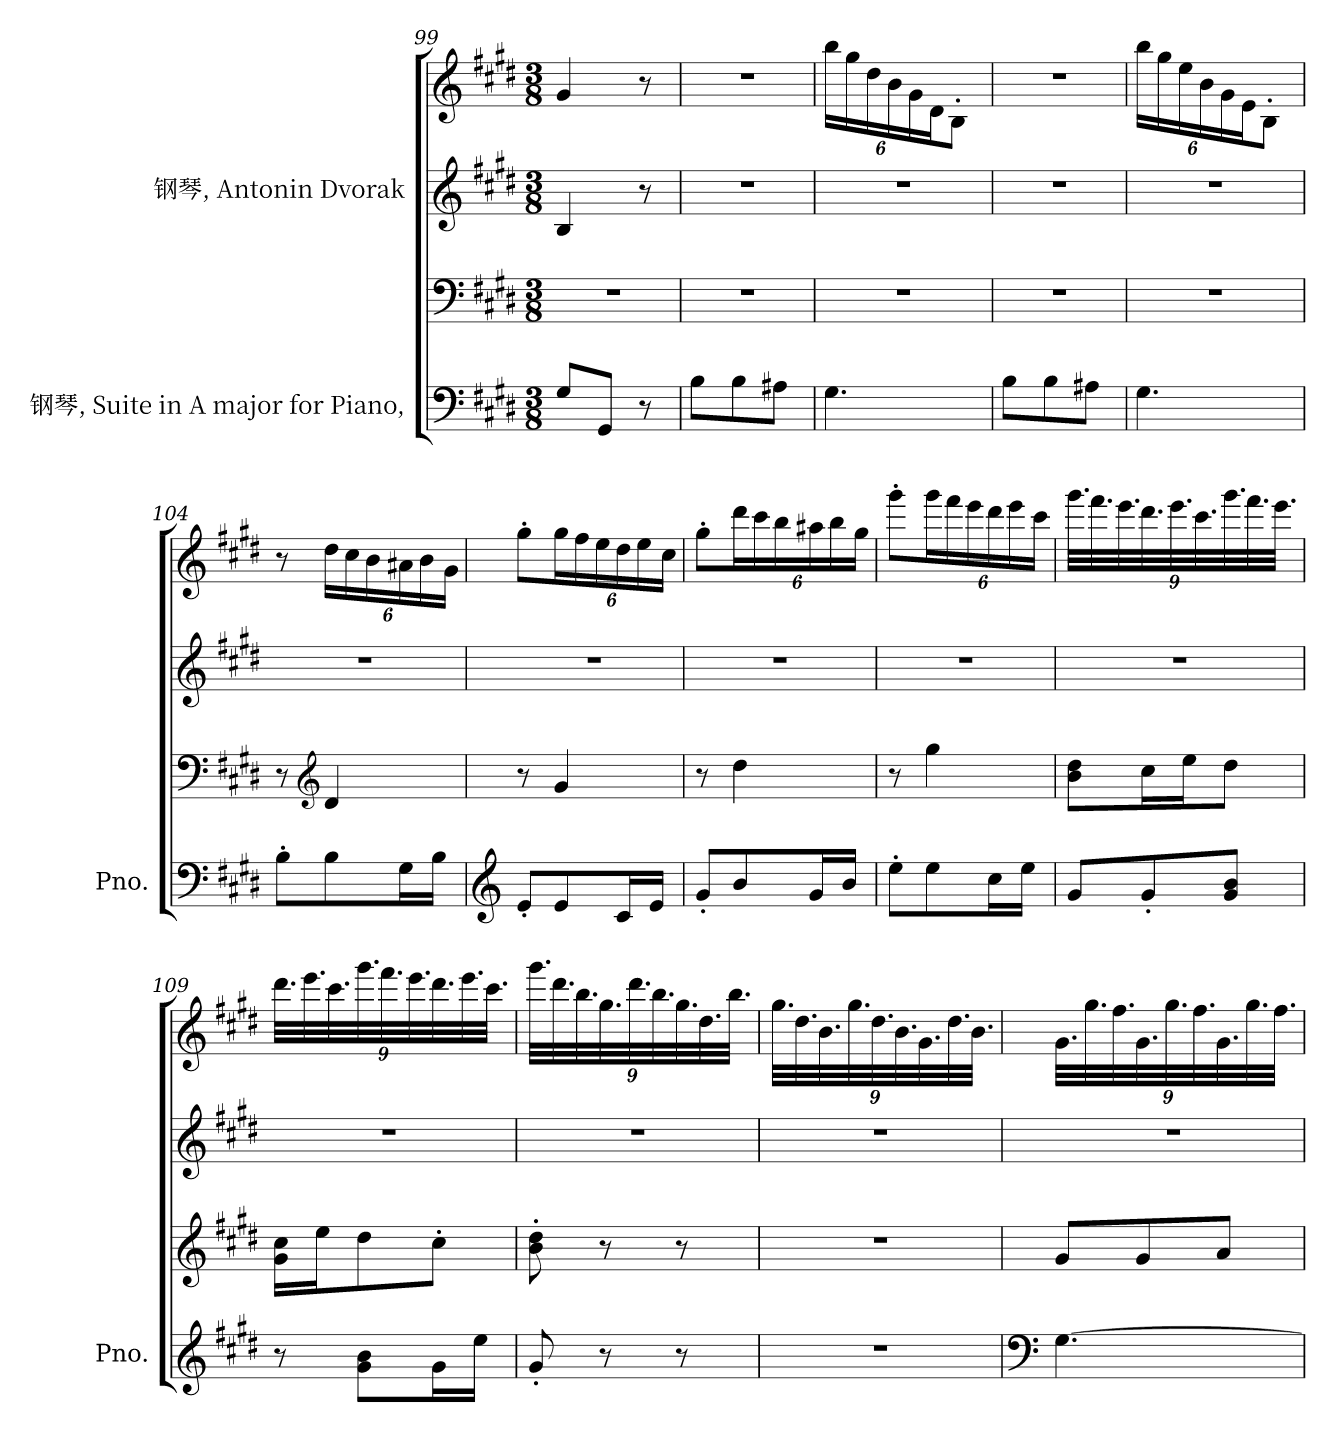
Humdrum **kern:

**kern	**kern	**kern	**kern
*part2	*part2	*part1	*part1
*staff4	*staff3	*staff2	*staff1
*I"钢琴, Suite in A major for Piano,	*	*I"钢琴, Antonin Dvorak	*
*I'Pno.	*	*	*
*clefF4	*clefF4	*clefG2	*clefG2
*k[f#c#g#d#]	*k[f#c#g#d#]	*k[f#c#g#d#]	*k[f#c#g#d#]
*M3/8	*M3/8	*M3/8	*M3/8
=99	=99	=99	=99
8G#/L	4.r	4B/	4g#/
8GG#/J	.	.	.
8r	.	8r	8r
=100	=100	=100	=100
8B\L	4.r	4.r	4.r
8B\	.	.	.
8A#X\J	.	.	.
=101	=101	=101	=101
*	*	*	*Xbrackettup
4.G#\	4.r	4.r	24bb\LL
.	.	.	24gg#\
.	.	.	24dd#\
.	.	.	24b\
.	.	.	24g#\
.	.	.	24d#\J
.	.	.	8B'\J
=102	=102	=102	=102
8B\L	4.r	4.r	4.r
8B\	.	.	.
8A#X\J	.	.	.
=103	=103	=103	=103
4.G#\	4.r	4.r	24bb\LL
.	.	.	24gg#\
.	.	.	24ee\
.	.	.	24b\
.	.	.	24g#\
.	.	.	24e\J
.	.	.	8B'\J
!!LO:LB:g=z
=104	=104	=104	=104
8B'\L	8r	4.r	8r
*	*clefG2	*	*
8B\	4d#/	.	24dd#\LL
.	.	.	24cc#\
.	.	.	24b\
16G#\L	.	.	24a#X\
.	.	.	24b\
16B\JJ	.	.	.
.	.	.	24g#\JJ
=105	=105	=105	=105
*clefG2	*	*	*
8e'/L	8r	4.r	8gg#'\L
8e/	4g#/	.	24gg#\L
.	.	.	24ff#\
.	.	.	24ee\
16c#/L	.	.	24dd#\
.	.	.	24ee\
16e/JJ	.	.	.
.	.	.	24cc#\JJ
=106	=106	=106	=106
8g#'/L	8r	4.r	8gg#'\L
8b/	4dd#\	.	24ddd#\L
.	.	.	24ccc#\
.	.	.	24bb\
16g#/L	.	.	24aa#X\
.	.	.	24bb\
16b/JJ	.	.	.
.	.	.	24gg#\JJ
=107	=107	=107	=107
8ee'\L	8r	4.r	8ggg#'\L
8ee\	4gg#\	.	24ggg#\L
.	.	.	24fff#\
.	.	.	24eee\
16cc#\L	.	.	24ddd#\
.	.	.	24eee\
16ee\JJ	.	.	.
.	.	.	24ccc#\JJ
!!LO:LB:g=z
=108	=108	=108	=108
8g#/L	8b\ 8dd#\L	4.r	36.ggg#\LLL
.	.	.	36.fff#\
.	.	.	36.eee\
8g#'/	16cc#\L	.	36.ddd#\
.	.	.	36.eee\
.	16ee\J	.	.
.	.	.	36.ccc#\
8g#/ 8b/J	8dd#\J	.	36.ggg#\
.	.	.	36.fff#\
.	.	.	36.eee\JJJ
=109	=109	=109	=109
8r	16g#\ 16cc#\LL	4.r	36.ddd#\LLL
.	.	.	36.eee\
.	16ee\J	.	.
.	.	.	36.ccc#\
8g#\ 8b\L	8dd#\	.	36.ggg#\
.	.	.	36.fff#\
.	.	.	36.eee\
16g#\L	8cc#'\J	.	36.ddd#\
.	.	.	36.eee\
16ee\JJ	.	.	.
.	.	.	36.ccc#\JJJ
!!LO:PB:g=z
=110	=110	=110	=110
8g#'/	8b\' 8dd#\'	4.r	36.ggg#\LLL
.	.	.	36.ddd#\
.	.	.	36.bb\
8r	8r	.	36.gg#\
.	.	.	36.ddd#\
.	.	.	36.bb\
8r	8r	.	36.gg#\
.	.	.	36.dd#\
.	.	.	36.bb\JJJ
=111	=111	=111	=111
4.r	4.r	4.r	36.gg#\LLL
.	.	.	36.dd#\
.	.	.	36.b\
.	.	.	36.gg#\
.	.	.	36.dd#\
.	.	.	36.b\
.	.	.	36.g#\
.	.	.	36.dd#\
.	.	.	36.b\JJJ
!!LO:LB:g=z
=112	=112	=112	=112
*clefF4	*	*	*
[4.G#\	8g#/L	4.r	36.g#\LLL
.	.	.	36.gg#\
.	.	.	36.ff#\
.	8g#/	.	36.g#\
.	.	.	36.gg#\
.	.	.	36.ff#\
.	8a/J	.	36.g#\
.	.	.	36.gg#\
.	.	.	36.ff#\JJJ
=	=	=	=
*-	*-	*-	*-
